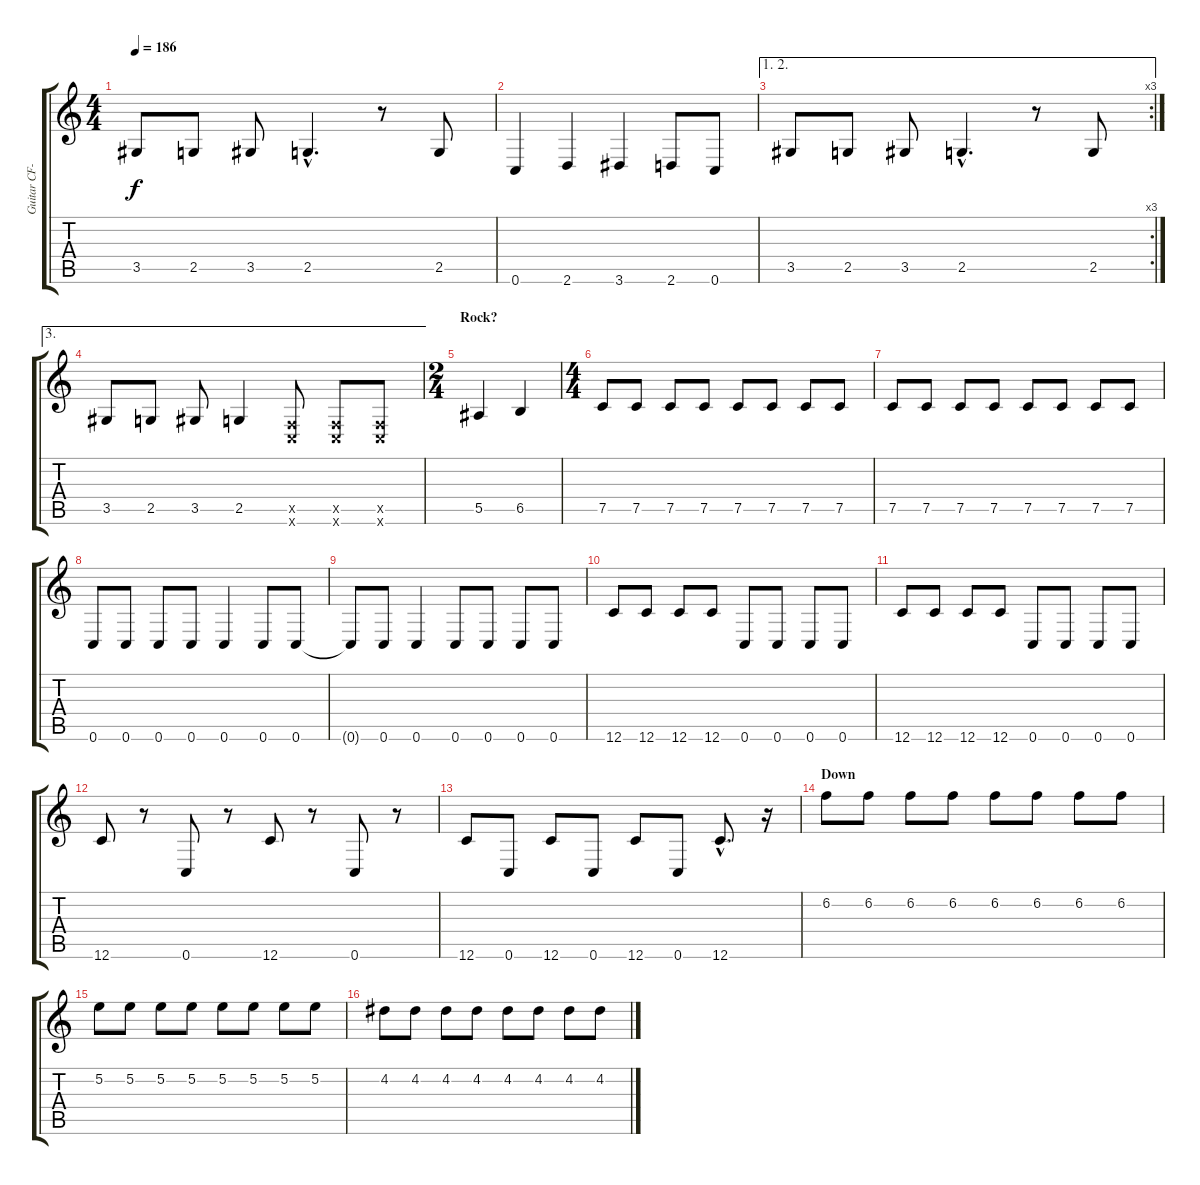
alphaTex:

\track ("Guitar CF----" "Guitar CF-") {instrument electricguitarclean}
\staff {score tabs}
\tuning (E4 B3 G3 D3 F2 C2) {hide}
\ts (4 4)
\tempo 186
\clef g2
\ks c
3.5.8{dy f} 2.5.8 3.5.8 2.5{hac}.4{d} r.8 2.5.8 |
0.6.4 2.6.4 3.6.4 2.6.8 0.6.8 |
\ae (1 2)
\rc 3
3.5.8 2.5.8 3.5.8 2.5{hac}.4{d} r.8 2.5.8 |
\ae 3
3.5.8 2.5.8 3.5.8 2.5.4 (0.5{x} 0.6{x}).8 (0.5{x} 0.6{x}).8 (0.5{x} 0.6{x}).8 |
\ts (2 4)
\section ("" "Rock?")
5.5.4 6.5.4 |
\ts (4 4)
7.5.8 7.5.8 7.5.8 7.5.8 7.5.8 7.5.8 7.5.8 7.5.8 |
7.5.8 7.5.8 7.5.8 7.5.8 7.5.8 7.5.8 7.5.8 7.5.8 |
0.6.8 0.6.8 0.6.8 0.6.8 0.6.4 0.6.8 0.6.8 |
0.6{t}.8 0.6.8 0.6.4 0.6.8 0.6.8 0.6.8 0.6.8 |
12.6.8 12.6.8 12.6.8 12.6.8 0.6.8 0.6.8 0.6.8 0.6.8 |
12.6.8 12.6.8 12.6.8 12.6.8 0.6.8 0.6.8 0.6.8 0.6.8 |
12.6.8 r.8 0.6.8 r.8 12.6.8 r.8 0.6.8 r.8 |
12.6.8 0.6.8 12.6.8 0.6.8 12.6.8 0.6.8 12.6{hac}.8{d} r.16 |
\section ("" "Down")
6.2.8 6.2.8 6.2.8 6.2.8 6.2.8 6.2.8 6.2.8 6.2.8 |
5.2.8 5.2.8 5.2.8 5.2.8 5.2.8 5.2.8 5.2.8 5.2.8 |
4.2.8 4.2.8 4.2.8 4.2.8 4.2.8 4.2.8 4.2.8 4.2.8
